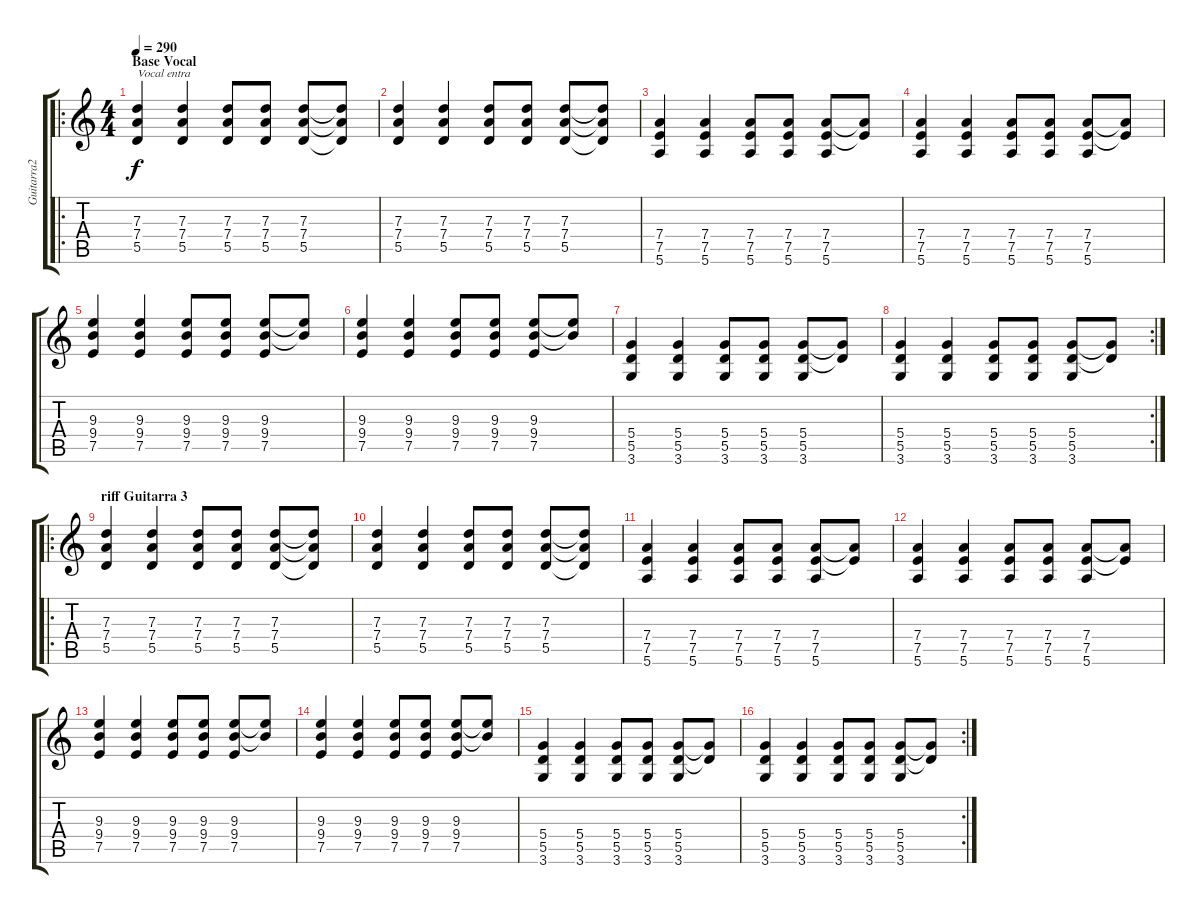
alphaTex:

\track ("Guitarra2" "Guitarra2") {instrument overdrivenguitar}
\staff {score tabs}
\tuning (E4 B3 G3 D3 A2 E2) {hide}
\ro
\ts (4 4)
\section ("" "Base Vocal")
\tempo 290
\clef g2
\ks c
(7.3 7.4 5.5).4{txt "Vocal entra" dy f} (7.3 7.4 5.5).4 (7.3 7.4 5.5).8 (7.3 7.4 5.5).8 (7.3 7.4 5.5).8 (7.3{t} 7.4{t} 5.5{t}).8 |
(7.3 7.4 5.5).4 (7.3 7.4 5.5).4 (7.3 7.4 5.5).8 (7.3 7.4 5.5).8 (7.3 7.4 5.5).8 (7.3{t} 7.4{t} 5.5{t}).8 |
(7.4 7.5 5.6).4 (7.4 7.5 5.6).4 (7.4 7.5 5.6).8 (7.4 7.5 5.6).8 (7.4 7.5 5.6).8 (7.4{t} 7.5{t}).8 |
(7.4 7.5 5.6).4 (7.4 7.5 5.6).4 (7.4 7.5 5.6).8 (7.4 7.5 5.6).8 (7.4 7.5 5.6).8 (7.4{t} 7.5{t}).8 |
(9.3 9.4 7.5).4 (9.3 9.4 7.5).4 (9.3 9.4 7.5).8 (9.3 9.4 7.5).8 (9.3 9.4 7.5).8 (9.3{t} 9.4{t}).8 |
(9.3 9.4 7.5).4 (9.3 9.4 7.5).4 (9.3 9.4 7.5).8 (9.3 9.4 7.5).8 (9.3 9.4 7.5).8 (9.3{t} 9.4{t}).8 |
(5.4 5.5 3.6).4 (5.4 5.5 3.6).4 (5.4 5.5 3.6).8 (5.4 5.5 3.6).8 (5.4 5.5 3.6).8 (5.4{t} 5.5{t}).8 |
\rc 2
(5.4 5.5 3.6).4 (5.4 5.5 3.6).4 (5.4 5.5 3.6).8 (5.4 5.5 3.6).8 (5.4 5.5 3.6).8 (5.4{t} 5.5{t}).8 |
\ro
\section ("" "riff Guitarra 3")
(7.3 7.4 5.5).4 (7.3 7.4 5.5).4 (7.3 7.4 5.5).8 (7.3 7.4 5.5).8 (7.3 7.4 5.5).8 (7.3{t} 7.4{t} 5.5{t}).8 |
(7.3 7.4 5.5).4 (7.3 7.4 5.5).4 (7.3 7.4 5.5).8 (7.3 7.4 5.5).8 (7.3 7.4 5.5).8 (7.3{t} 7.4{t} 5.5{t}).8 |
(7.4 7.5 5.6).4 (7.4 7.5 5.6).4 (7.4 7.5 5.6).8 (7.4 7.5 5.6).8 (7.4 7.5 5.6).8 (7.4{t} 7.5{t}).8 |
(7.4 7.5 5.6).4 (7.4 7.5 5.6).4 (7.4 7.5 5.6).8 (7.4 7.5 5.6).8 (7.4 7.5 5.6).8 (7.4{t} 7.5{t}).8 |
(9.3 9.4 7.5).4 (9.3 9.4 7.5).4 (9.3 9.4 7.5).8 (9.3 9.4 7.5).8 (9.3 9.4 7.5).8 (9.3{t} 9.4{t}).8 |
(9.3 9.4 7.5).4 (9.3 9.4 7.5).4 (9.3 9.4 7.5).8 (9.3 9.4 7.5).8 (9.3 9.4 7.5).8 (9.3{t} 9.4{t}).8 |
(5.4 5.5 3.6).4 (5.4 5.5 3.6).4 (5.4 5.5 3.6).8 (5.4 5.5 3.6).8 (5.4 5.5 3.6).8 (5.4{t} 5.5{t}).8 |
\rc 2
(5.4 5.5 3.6).4 (5.4 5.5 3.6).4 (5.4 5.5 3.6).8 (5.4 5.5 3.6).8 (5.4 5.5 3.6).8 (5.4{t} 5.5{t}).8
